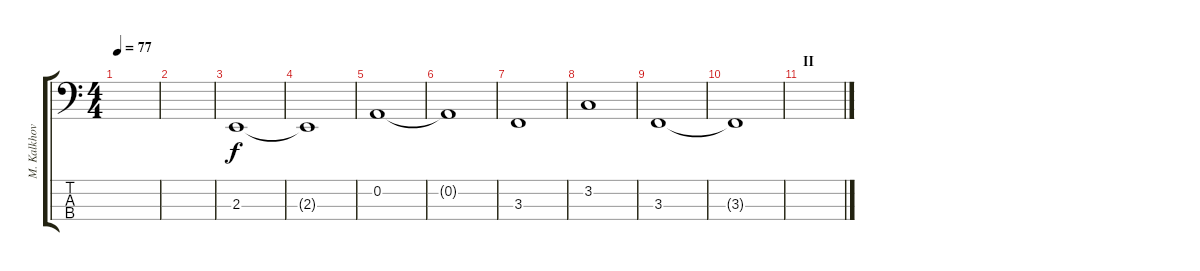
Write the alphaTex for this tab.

\track ("M. Kalkhoven" "M. Kalkhov") {instrument cello}
\staff {score tabs}
\tuning (E3 A2 D2 G1) {hide}
\ts (4 4)
\tempo 77
\clef f4
\ks c
|
|
2.3.1 |
2.3{t}.1 |
0.2.1 |
0.2{t}.1 |
3.3.1 |
3.2.1 |
3.3.1 |
3.3{t}.1 |
\section ("" "II")
